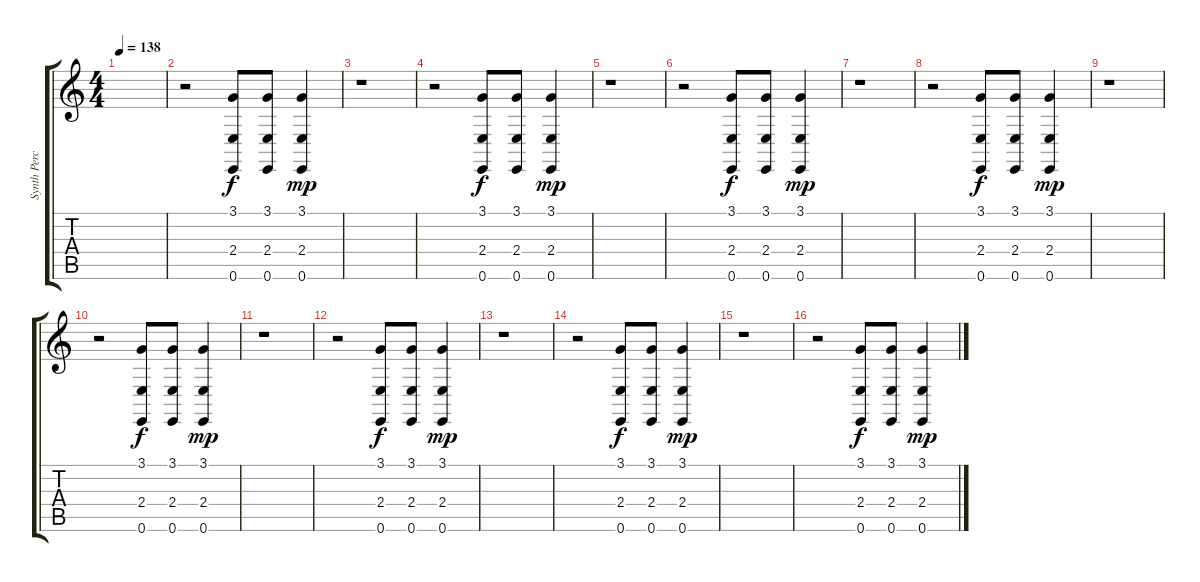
\track ("Synth Percs" "Synth Perc") {instrument woodblock}
\staff {score tabs}
\tuning (E4 B3 G3 D3 A2 E2) {hide}
\ts (4 4)
\tempo 138
\clef g2
\ks c
|
r.2 (3.1 2.4 0.6).8{dy f} (3.1 2.4 0.6).8 (3.1 2.4 0.6).4{dy mp} |
r.1 |
r.2 (3.1 2.4 0.6).8{dy f} (3.1 2.4 0.6).8 (3.1 2.4 0.6).4{dy mp} |
r.1 |
r.2 (3.1 2.4 0.6).8{dy f} (3.1 2.4 0.6).8 (3.1 2.4 0.6).4{dy mp} |
r.1 |
r.2 (3.1 2.4 0.6).8{dy f} (3.1 2.4 0.6).8 (3.1 2.4 0.6).4{dy mp} |
r.1 |
r.2 (3.1 2.4 0.6).8{dy f} (3.1 2.4 0.6).8 (3.1 2.4 0.6).4{dy mp} |
r.1 |
r.2 (3.1 2.4 0.6).8{dy f} (3.1 2.4 0.6).8 (3.1 2.4 0.6).4{dy mp} |
r.1 |
r.2 (3.1 2.4 0.6).8{dy f} (3.1 2.4 0.6).8 (3.1 2.4 0.6).4{dy mp} |
r.1 |
r.2 (3.1 2.4 0.6).8{dy f} (3.1 2.4 0.6).8 (3.1 2.4 0.6).4{dy mp}
